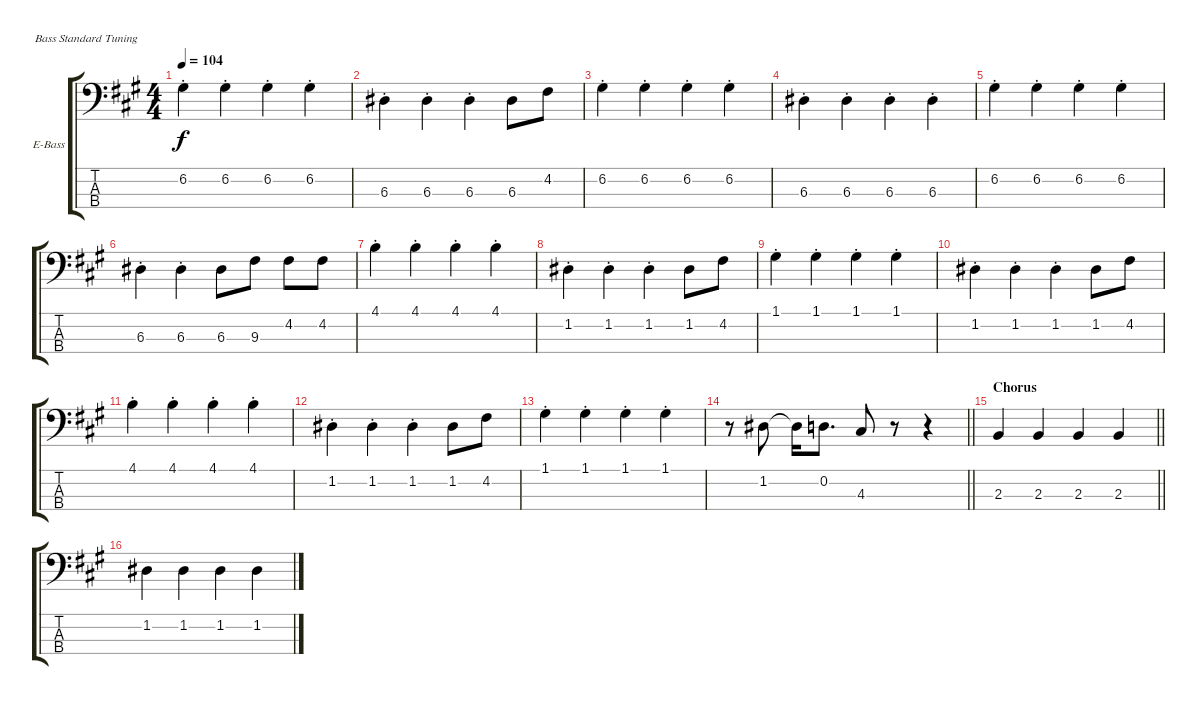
\bracketExtendMode groupsimilarinstruments
\firstSystemTrackNameOrientation horizontal
\otherSystemsTrackNameOrientation horizontal
\track ("Bass Guitar" "E-Bass") {solo instrument electricbassfinger}
\staff {score tabs}
\tuning (G2 D2 A1 E1)
\ts (4 4)
\tempo 104
\clef f4
\ks a
6.2{st}.4{dy f} 6.2{st}.4 6.2{st}.4 6.2{st}.4 |
6.3{st}.4 6.3{st}.4 6.3{st}.4 6.3.8 4.2.8 |
6.2{st}.4 6.2{st}.4 6.2{st}.4 6.2{st}.4 |
6.3{st}.4 6.3{st}.4 6.3{st}.4 6.3{st}.4 |
6.2{st}.4 6.2{st}.4 6.2{st}.4 6.2{st}.4 |
6.3{st}.4 6.3{st}.4 6.3.8 9.3.8 4.2.8 4.2.8 |
4.1{st}.4 4.1{st}.4 4.1{st}.4 4.1{st}.4 |
1.2{st}.4 1.2{st}.4 1.2{st}.4 1.2.8 4.2.8 |
1.1{st}.4 1.1{st}.4 1.1{st}.4 1.1{st}.4 |
1.2{st}.4 1.2{st}.4 1.2{st}.4 1.2.8 4.2.8 |
4.1{st}.4 4.1{st}.4 4.1{st}.4 4.1{st}.4 |
1.2{st}.4 1.2{st}.4 1.2{st}.4 1.2.8 4.2.8 |
1.1{st}.4 1.1{st}.4 1.1{st}.4 1.1{st}.4 |
\barLineRight lightlight
r.8 1.2.8 1.2{t}.16 0.2.8{d} 4.3.8 r.8 r.4 |
\section ("" "Chorus")
\barLineRight lightlight
2.3.4 2.3.4 2.3.4 2.3.4 |
1.2.4 1.2.4 1.2.4 1.2.4
